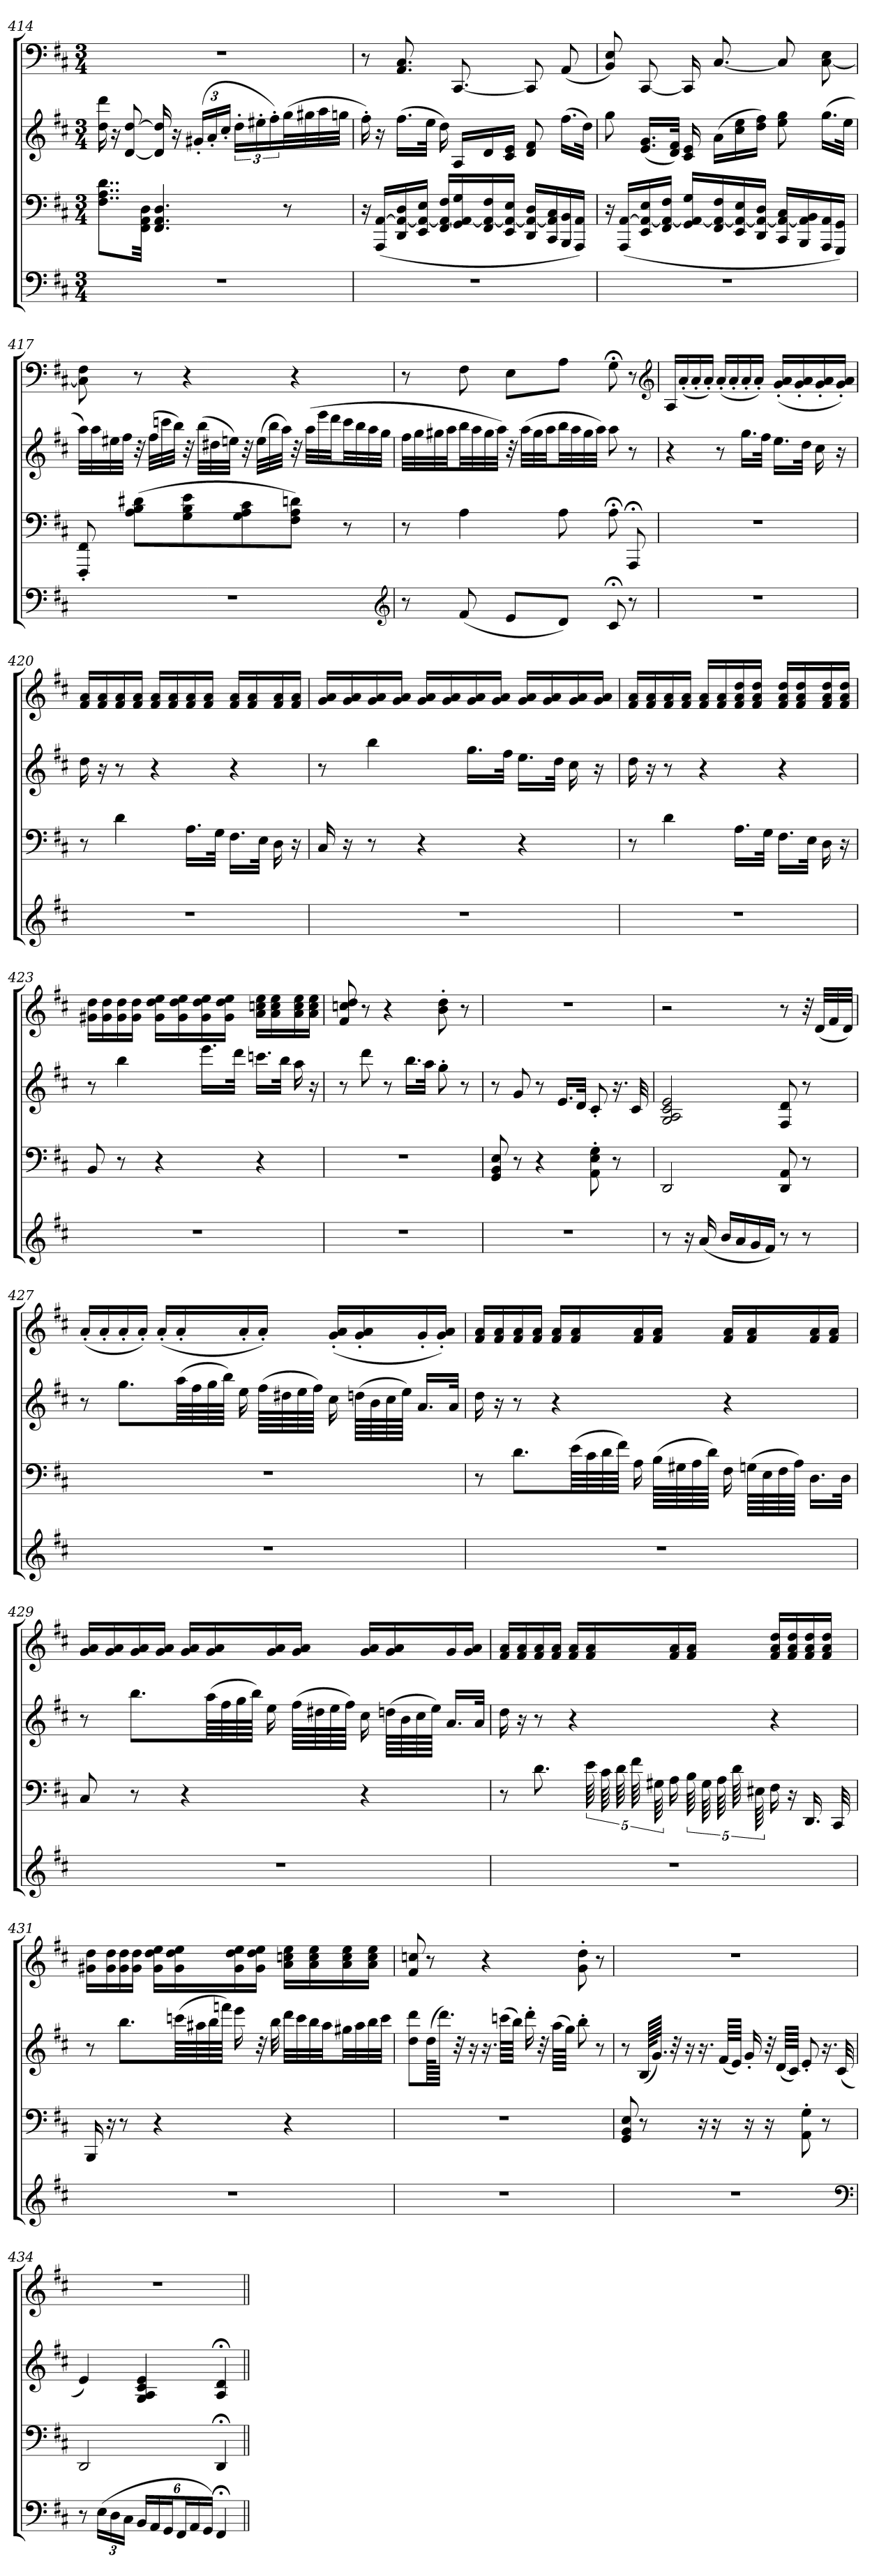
**kern	**kern	**kern	**kern
*part4	*part3	*part2	*part1
*staff4	*staff3	*staff2	*staff1
*clefF4	*clefF4	*clefG2	*clefF4
*k[f#c#]	*k[f#c#]	*k[f#c#]	*k[f#c#]
*M3/4	*M3/4	*M3/4	*M3/4
=414	=414	=414	=414
2.r	8..F# 8..A 8..dL	16dd 16ddd	2.r
.	.	16r	.
.	.	[8d [8dd	.
.	32FF# 32AA 32DJkk	.	.
.	4.FF# 4.AA 4.D	16d] 16dd]	.
.	.	16r	.
.	.	(24g#X'LL	.
.	.	24a'	.
.	.	24cc#'JJ	.
.	.	24dd'LL	.
.	.	24ee#X'	.
.	.	24ff#')	.
.	8r	(32ggL	.
.	.	32gg#X	.
.	.	32aa	.
.	.	32ggnJJJ	.
=415	=415	=415	=415
2.r	16r	16ff#')	8r
.	(16AAA [16AALL	16r	.
.	16DD 16AA_ 16D	(16.ff#LL	8.AA 8.C#
.	16EE 16AA_ 16EJJ	.	.
.	.	32eeJJk	.
.	16FF# 16AA_ 16F#LL	16dd)	.
.	16GG 16AA_ 16G	16ALL	[8.CC#
.	16FF# 16AA_ 16F#	16d	.
.	16EE 16AA_ 16EJJ	16c# 16eJJ	.
.	16DD 16AA_ 16DLL	8d 8f#	8CC#]
.	16CC# 16AA] 16C#	.	.
.	16BBB 16BB	(16.ff#LL	(8AA
.	16AAA 16AAJJ)	.	.
.	.	32ddJJk)	.
=416	=416	=416	=416
2.r	16r	8gg	8BB 8E)
.	(16AAA [16AALL	.	.
.	16EE 16AA_ 16E	(16.e 16.gLL	[8CC#
.	16FF# 16AA_ 16F#JJ	.	.
.	.	32d 32f#JJk)	.
.	16GG 16AA_ 16GLL	16c# 16e	16CC#]
.	16FF# 16AA_ 16F#	(16aLL	[8.C#
.	16EE 16AA_ 16E	16cc# 16ee	.
.	16DD 16AA_ 16DJJ	16dd 16ff#JJ)	.
.	16CC# 16AA_ 16C#LL	8ee 8gg	8C#]
.	16BBB 16AA] 16BB	.	.
.	16AAA 16AA	(16.ggLL	[8C# 8E
.	16GGG 16GGJJ)	.	.
.	.	32eeJJk	.
=417	=417	=417	=417
2.r	8FFF#' 8FF#'	32aaLLL)	8C#] 8F#
.	.	32aa	.
.	.	32ee#X	.
.	.	32ff#JJJ	.
.	(8A 8B 8d#XL	32r	8r
.	.	(32ff#LLL	.
.	.	32cccn	.
.	.	32bbJJJ)	.
.	8G 8B 8e	32r	4r
.	.	(32bbLLL	.
.	.	32dd#X	.
.	.	32eenJJJ)	.
.	8G 8A 8c#	32r	.
.	.	(32eeLLL	.
.	.	32bb	.
.	.	32aaJJJ)	.
.	8F# 8A 8dnJ)	32r	4r
.	.	(32aaLLL	.
.	.	32eee	.
.	.	32dddJJ	.
.	8r	32cccLL	.
.	.	32bb	.
.	.	32aa	.
.	.	32ggJJJ	.
*clefG2	*	*	*
=418	=418	=418	=418
8r	8r	32ff#LLL	8r
.	.	32gg	.
.	.	32gg#X	.
.	.	32aaJJ	.
(8f#	4A	32bbLL	8F#
.	.	32aa	.
.	.	32gg#	.
.	.	32aaJJJ)	.
8eL	.	32r	8EL
.	.	(32aaLLL	.
.	.	32gg#	.
.	.	32aaJJ	.
8dJ)	8A	32bbLL	8AJ
.	.	32aa	.
.	.	32gg#	.
.	.	32aaJJJ)	.
8c#;<	8A;<	8aa	8G;<
8r	8AAA;<	8r	8r
*	*	*	*clefG2
=419	=419	=419	=419
2.r	2.r	4r	16ALL
.	.	.	(16a'
.	.	.	16a'
.	.	.	16a'JJ)
.	.	8r	(16a'LL
.	.	.	16a'
.	.	16.ggLL	16a'
.	.	.	16a'JJ)
.	.	32ff#JJk	.
.	.	16.eeLL	(16g' 16a'LL
.	.	.	16g' 16a'
.	.	32ddJJk	.
.	.	16cc#	16g' 16a'
.	.	16r	16g' 16a'JJ)
=420	=420	=420	=420
2.r	8r	16dd	16f# 16aLL
.	.	16r	16f# 16a
.	4d	8r	16f# 16a
.	.	.	16f# 16aJJ
.	.	4r	16f# 16aLL
.	.	.	16f# 16a
.	16.ALL	.	16f# 16a
.	.	.	16f# 16aJJ
.	32GJJk	.	.
.	16.F#LL	4r	16f# 16aLL
.	.	.	16f# 16a
.	32EJJk	.	.
.	16D	.	16f# 16a
.	16r	.	16f# 16aJJ
=421	=421	=421	=421
2.r	16C#	8r	16g 16aLL
.	16r	.	16g 16a
.	8r	4bb	16g 16a
.	.	.	16g 16aJJ
.	4r	.	16g 16aLL
.	.	.	16g 16a
.	.	16.ggLL	16g 16a
.	.	.	16g 16aJJ
.	.	32ff#JJk	.
.	4r	16.eeLL	16g 16aLL
.	.	.	16g 16a
.	.	32ddJJk	.
.	.	16cc#	16g 16a
.	.	16r	16g 16aJJ
=422	=422	=422	=422
2.r	8r	16dd	16f# 16aLL
.	.	16r	16f# 16a
.	4d	8r	16f# 16a
.	.	.	16f# 16aJJ
.	.	4r	16f# 16aLL
.	.	.	16f# 16a
.	16.ALL	.	16f# 16a 16dd
.	.	.	16f# 16a 16ddJJ
.	32GJJk	.	.
.	16.F#LL	4r	16f# 16a 16ddLL
.	.	.	16f# 16a 16dd
.	32EJJk	.	.
.	16D	.	16f# 16a 16dd
.	16r	.	16f# 16a 16ddJJ
=423	=423	=423	=423
2.r	8BB	8r	16g#X 16ddLL
.	.	.	16g# 16dd
.	8r	4bb	16g# 16dd
.	.	.	16g# 16ddJJ
.	4r	.	16g# 16dd 16eeLL
.	.	.	16g# 16dd 16ee
.	.	16.eeeLL	16g# 16dd 16ee
.	.	.	16g# 16dd 16eeJJ
.	.	32dddJJk	.
.	4r	16.cccnLL	16a 16ccn 16eeLL
.	.	.	16a 16cc 16ee
.	.	32bbJJk	.
.	.	16aa	16a 16cc 16ee
.	.	16r	16a 16cc 16eeJJ
=424	=424	=424	=424
2.r	2.r	8r	8f# 8ccn 8dd
.	.	8ddd	8r
.	.	8r	4r
.	.	16.bbLL	.
.	.	32aaJJk	.
.	.	8gg'	8b' 8dd'
.	.	8r	8r
=425	=425	=425	=425
2.r	8GG 8BB 8E	8r	2.r
.	8r	8g	.
.	4r	8r	.
.	.	16.eLL	.
.	.	32dJJk	.
.	8AA' 8E' 8G'	8c#'	.
.	8r	16.r	.
.	.	32c#	.
=426	=426	=426	=426
8r	2DD	2G 2A 2c# 2e	2r
16r	.	.	.
(16a	.	.	.
16bLL	.	.	.
16a	.	.	.
16g	.	.	.
16f#JJ)	.	.	.
8r	8DD 8AA	8F# 8d	8r
8r	8r	8r	32r
.	.	.	(32dLLL
.	.	.	32f#
.	.	.	32dJJJ)
=427	=427	=427	=427
2.r	2.r	8r	(16a'LL
.	.	.	16a'
.	.	8.ggL	16a'
.	.	.	16a'JJ)
.	.	.	(16a'LL
.	.	(64aaLLL	16a'
.	.	64ff#	.
.	.	64gg	.
.	.	64bbJJJJ)	.
.	.	16ee	16a'
.	.	(64ff#LLLL	16a'JJ)
.	.	64dd#X	.
.	.	64ee	.
.	.	64ff#JJJJ)	.
.	.	16cc#	(16g' 16a'LL
.	.	(64ddnLLLL	16g' 16a'
.	.	64b	.
.	.	64cc#	.
.	.	64eeJJJJ)	.
.	.	16.aLL	16g'
.	.	.	16g' 16a'JJ)
.	.	32aJJk	.
=428	=428	=428	=428
2.r	8r	16dd	16f# 16aLL
.	.	16r	16f# 16a
.	8.dL	8r	16f# 16a
.	.	.	16f# 16aJJ
.	.	4r	16f# 16aLL
.	(64eLLL	.	16f# 16a
.	64c#	.	.
.	64d	.	.
.	64f#JJJJ)	.	.
.	16A	.	16f# 16a
.	(64BLLLL	.	16f# 16aJJ
.	64G#X	.	.
.	64A	.	.
.	64dJJJJ)	.	.
.	16F#	4r	16f# 16aLL
.	(64GnLLLL	.	16f# 16a
.	64E	.	.
.	64F#	.	.
.	64AJJJJ)	.	.
.	16.DLL	.	16f# 16a
.	.	.	16f# 16aJJ
.	32DJJk	.	.
=429	=429	=429	=429
2.r	8C#	8r	16g 16aLL
.	.	.	16g 16a
.	8r	8.bbL	16g 16a
.	.	.	16g 16aJJ
.	4r	.	16g 16aLL
.	.	(64aaLLL	16g 16a
.	.	64ff#	.
.	.	64gg	.
.	.	64bbJJJJ)	.
.	.	16ee	16g 16a
.	.	(64ff#LLLL	16g 16aJJ
.	.	64dd#X	.
.	.	64ee	.
.	.	64ff#JJJJ)	.
.	4r	16cc#	16g 16aLL
.	.	(64ddnLLLL	16g 16a
.	.	64b	.
.	.	64cc#	.
.	.	64eeJJJJ)	.
.	.	16.aLL	16g
.	.	.	16g 16aJJ
.	.	32aJJk	.
=430	=430	=430	=430
2.r	8r	16dd	16f# 16aLL
.	.	16r	16f# 16a
.	8.d	8r	16f# 16a
.	.	.	16f# 16aJJ
.	.	4r	16f# 16aLL
.	80e	.	16f# 16a
.	80c#	.	.
.	80d	.	.
.	80f#	.	.
.	80G#X	.	.
.	16A	.	16f# 16a
.	80B	.	16f# 16aJJ
.	80G#	.	.
.	80A	.	.
.	80d	.	.
.	80E#X	.	.
.	16F#	4r	16f# 16a 16ddLL
.	16r	.	16f# 16a 16dd
.	16.DD	.	16f# 16a 16dd
.	.	.	16f# 16a 16ddJJ
.	32CC#	.	.
=431	=431	=431	=431
2.r	16BBB	8r	16g#X 16ddLL
.	16r	.	16g# 16dd
.	8r	8.bbL	16g# 16dd
.	.	.	16g# 16ddJJ
.	4r	.	16g# 16dd 16eeLL
.	.	(64cccnLLL	16g# 16dd 16ee
.	.	64aa#X	.
.	.	64bb	.
.	.	64fffnJJJJ)	.
.	.	16eee	16g# 16dd 16ee
.	.	32r	16g# 16dd 16eeJJ
.	.	32bb	.
.	4r	32dddLLL	16a 16ccn 16eeLL
.	.	32ccc	.
.	.	32bb	16a 16cc 16ee
.	.	32aa#JJ	.
.	.	32gg#XLL	16a 16cc 16ee
.	.	32aa#	.
.	.	32bb	16a 16cc 16eeJJ
.	.	32cccJJJ	.
=432	=432	=432	=432
2.r	2.r	8dd 8dddL	8f# 8ccn
.	.	(128ddKLLL	8r
.	.	64.dddJJJJ)	.
.	.	32r	.
.	.	16r	.
.	.	16.r	4r
.	.	(64cccnLLLL	.
.	.	64bbJJJJ)	.
.	.	16ddd'	.
.	.	32r	.
.	.	(64aaLLLL	.
.	.	64ggJJJJ)	.
.	.	8bb'	8g' 8dd'
.	.	8r	8r
=433	=433	=433	=433
2.r	8GG 8BB 8E	8r	2.r
.	8r	(128BKLLLL	.
.	.	64.gJJJJ)	.
.	.	32r	.
.	.	16r	.
.	16r	16.r	.
.	16r	.	.
.	.	(64f#LLLL	.
.	.	64eJJJJ)	.
.	16r	16g'	.
.	16r	32r	.
.	.	(64dLLLL	.
.	.	64c#JJJJ)	.
.	8AA' 8G'	8e'	.
.	8r	16.r	.
.	.	(32c#	.
*clefF4	*	*	*
=434	=434	=434	=434
8r	2DD	4e)	2.r
(24ELL	.	.	.
24D	.	.	.
24C#JJ	.	.	.
24BBLL	.	4G 4A 4c# 4e	.
24AA	.	.	.
24GGJ	.	.	.
24FF#L	.	.	.
24AA	.	.	.
24GGJJ)	.	.	.
4FF#;<	4DD;<	4A;< 4d;<	.
=||	=||	=||	=||
*-	*-	*-	*-
